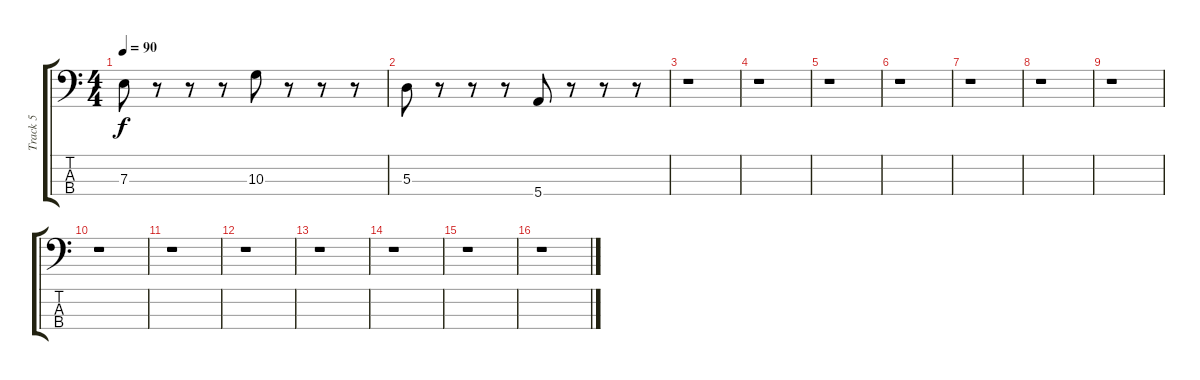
\track ("Track 5" "Track 5") {instrument fretlessbass}
\staff {score tabs}
\tuning (G2 D2 A1 E1) {hide}
\ts (4 4)
\tempo 90
\clef f4
\ks c
7.3.8{dy f} r.8 r.8 r.8 10.3.8 r.8 r.8 r.8 |
5.3.8 r.8 r.8 r.8 5.4.8 r.8 r.8 r.8 |
r.1 |
r.1 |
r.1 |
r.1 |
r.1 |
r.1 |
r.1 |
r.1 |
r.1 |
r.1 |
r.1 |
r.1 |
r.1 |
r.1
